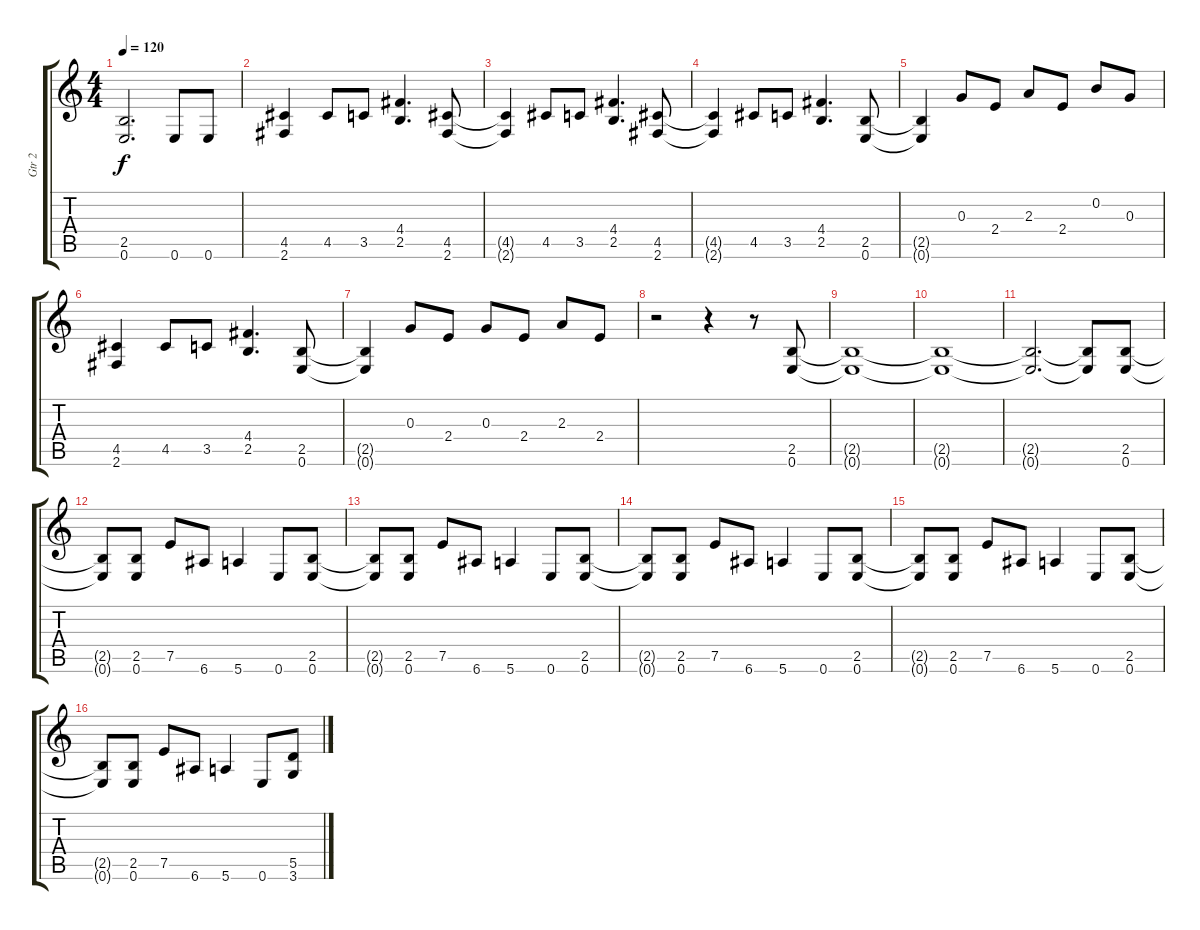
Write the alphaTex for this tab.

\track ("Gtr 2" "Gtr 2") {instrument distortionguitar}
\staff {score tabs}
\tuning (E4 B3 G3 D3 A2 E2) {hide}
\ts (4 4)
\tempo 120
\clef g2
\ks c
(2.5{t} 0.6{t}).2{d dy f} 0.6.8 0.6.8 |
(4.5 2.6).4 4.5.8 3.5.8 (4.4 2.5).4{d} (4.5 2.6).8 |
(4.5{t} 2.6{t}).4 4.5.8 3.5.8 (4.4 2.5).4{d} (4.5 2.6).8 |
(4.5{t} 2.6{t}).4 4.5.8 3.5.8 (4.4 2.5).4{d} (2.5 0.6).8 |
(2.5{t} 0.6{t}).4 0.3.8 2.4.8 2.3.8 2.4.8 0.2.8 0.3.8 |
(4.5 2.6).4 4.5.8 3.5.8 (4.4 2.5).4{d} (2.5 0.6).8 |
(2.5{t} 0.6{t}).4 0.3.8 2.4.8 0.3.8 2.4.8 2.3.8 2.4.8 |
r.2 r.4 r.8 (2.5 0.6).8 |
(2.5{t} 0.6{t}).1 |
(2.5{t} 0.6{t}).1 |
(2.5{t} 0.6{t}).2{d} (2.5{t} 0.6{t}).8 (2.5 0.6).8 |
(2.5{t} 0.6{t}).8 (2.5 0.6).8 7.5.8 6.6.8 5.6.4 0.6.8 (2.5 0.6).8 |
(2.5{t} 0.6{t}).8 (2.5 0.6).8 7.5.8 6.6.8 5.6.4 0.6.8 (2.5 0.6).8 |
(2.5{t} 0.6{t}).8 (2.5 0.6).8 7.5.8 6.6.8 5.6.4 0.6.8 (2.5 0.6).8 |
(2.5{t} 0.6{t}).8 (2.5 0.6).8 7.5.8 6.6.8 5.6.4 0.6.8 (2.5 0.6).8 |
(2.5{t} 0.6{t}).8 (2.5 0.6).8 7.5.8 6.6.8 5.6.4 0.6.8 (5.5 3.6).8
